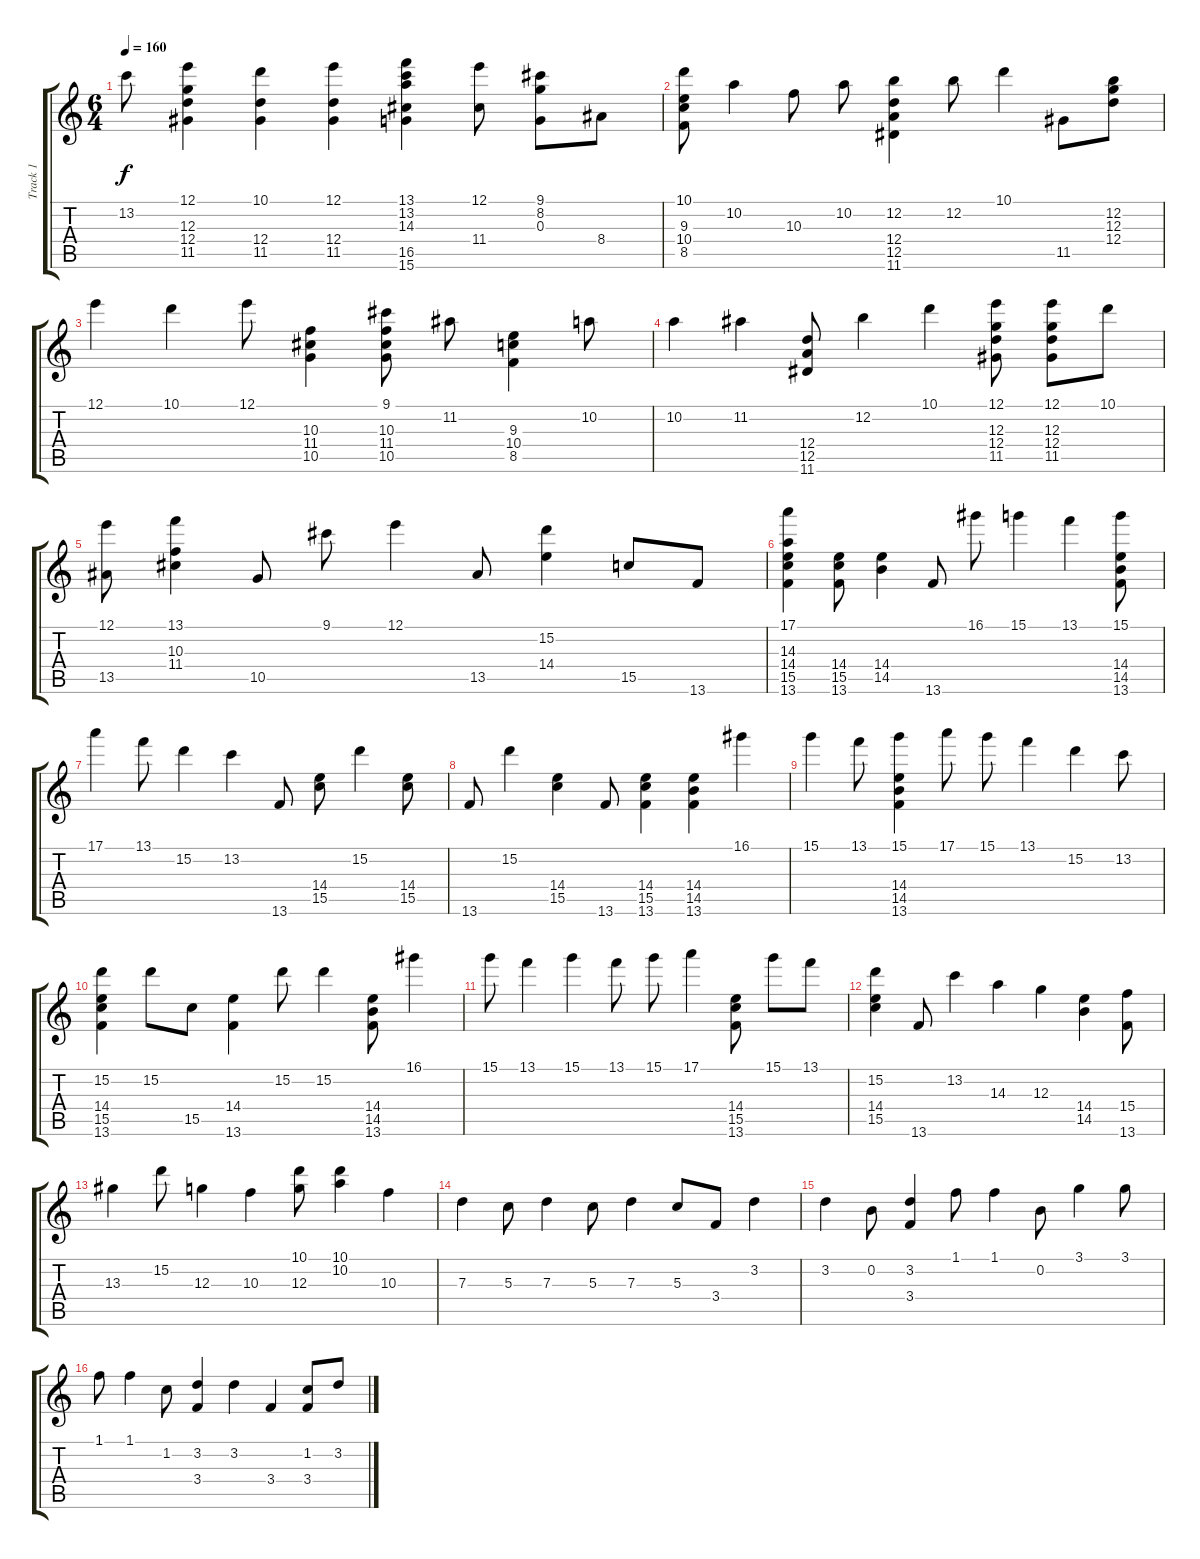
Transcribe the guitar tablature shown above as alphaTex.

\track ("Track 1" "Track 1") {instrument acousticguitarnylon}
\staff {score tabs}
\tuning (E4 B3 G3 D3 A2 E2) {hide}
\ts (6 4)
\tempo 160
\clef g2
\ks c
13.2.8{dy f} (12.1 12.3 12.4 11.5).4 (10.1 12.4 11.5).4 (12.1 12.4 11.5).4 (13.1 13.2 14.3 16.5 15.6).4 (12.1 11.4).8 (9.1 8.2 0.3).8 8.4.8 |
(10.1 9.3 10.4 8.5).8 10.2.4 10.3.8 10.2.8 (12.2 12.4 12.5 11.6).4 12.2.8 10.1.4 11.5.8 (12.2 12.3 12.4).8 |
12.1.4 10.1.4 12.1.8 (10.3 11.4 10.5).4 (9.1 10.3 11.4 10.5).8 11.2.8 (9.3 10.4 8.5).4 10.2.8 |
10.2.4 11.2.4 (12.4 12.5 11.6).8 12.2.4 10.1.4 (12.1 12.3 12.4 11.5).8 (12.1 12.3 12.4 11.5).8 10.1.8 |
(12.1 13.5).8 (13.1 10.3 11.4).4 10.5.8 9.1.8 12.1.4 13.5.8 (15.2 14.4).4 15.5.8 13.6.8 |
(17.1 14.3 14.4 15.5 13.6).4 (14.4 15.5 13.6).8 (14.4 14.5).4 13.6.8 16.1.8 15.1.4 13.1.4 (15.1 14.4 14.5 13.6).8 |
17.1.4 13.1.8 15.2.4 13.2.4 13.6.8 (14.4 15.5).8 15.2.4 (14.4 15.5).8 |
13.6.8 15.2.4 (14.4 15.5).4 13.6.8 (14.4 15.5 13.6).4 (14.4 14.5 13.6).4 16.1.4 |
15.1.4 13.1.8 (15.1 14.4 14.5 13.6).4 17.1.8 15.1.8 13.1.4 15.2.4 13.2.8 |
(15.2 14.4 15.5 13.6).4 15.2.8 15.5.8 (14.4 13.6).4 15.2.8 15.2.4 (14.4 14.5 13.6).8 16.1.4 |
15.1.8 13.1.4 15.1.4 13.1.8 15.1.8 17.1.4 (14.4 15.5 13.6).8 15.1.8 13.1.8 |
(15.2 14.4 15.5).4 13.6.8 13.2.4 14.3.4 12.3.4 (14.4 14.5).4 (15.4 13.6).8 |
13.3.4 15.2.8 12.3.4 10.3.4 (10.1 12.3).8 (10.1 10.2).4 10.3.4 |
7.3.4 5.3.8 7.3.4 5.3.8 7.3.4 5.3.8 3.4.8 3.2.4 |
3.2.4 0.2.8 (3.2 3.4).4 1.1.8 1.1.4 0.2.8 3.1.4 3.1.8 |
1.1.8 1.1.4 1.2.8 (3.2 3.4).4 3.2.4 3.4.4 (1.2 3.4).8 3.2.8
